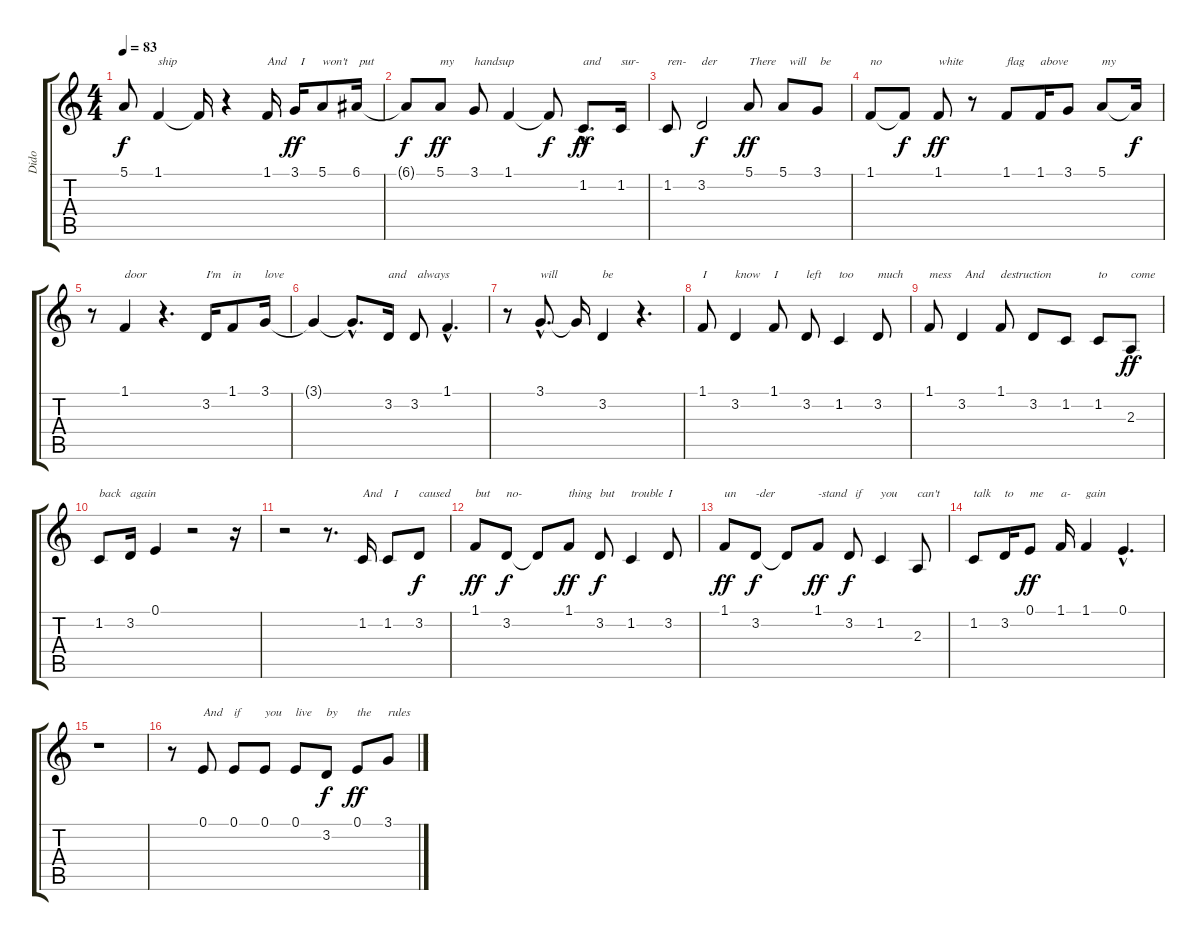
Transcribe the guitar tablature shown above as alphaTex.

\track ("Dido" "Dido") {instrument panflute}
\staff {score tabs}
\tuning (E4 B3 G3 D3 A2 E2) {hide}
\ts (4 4)
\tempo 83
\clef g2
\ks c
5.1{t}.8{dy f} 1.1.4{txt "ship"} 1.1{t}.16 r.4 1.1.16{txt "And"} 3.1.16{txt "  I" dy ff} 5.1.8{txt "won't"} 6.1.16{txt " put"} |
6.1{t}.8{dy f} 5.1.8{txt "my" dy ff} 3.1.8{txt "handsup"} 1.1.4 1.1{t}.8{dy f} 1.2{hac}.8{d txt "and" dy ff} 1.2.16{txt "sur-"} |
1.2.8{txt "ren-"} 3.2.2{txt "der" dy f} 5.1.8{txt "There" dy ff} 5.1.8{txt "  will"} 3.1.8{txt " be"} |
1.1.8{txt "no"} 1.1{t}.8{dy f} 1.1.8{txt "white" dy ff} r.8 1.1.8{txt "flag"} 1.1.16{txt "above"} 3.1.8 5.1.8{txt "my"} 5.1{t}.16{dy f} |
r.8 1.1.4{txt "door"} r.4{d} 3.2.16{txt "I'm"} 1.1.8{txt "in"} 3.1.16{txt "love"} |
3.1{t}.4 3.1{hac t}.8{d} 3.2.16{txt "and"} 3.2.8{txt " always"} 1.1{hac}.4{d} |
r.8 3.1{hac}.8{d txt "will"} 3.1{t}.16 3.2.4{txt "be"} r.4{d} |
1.1.8{txt "I"} 3.2.4{txt "know"} 1.1.8{txt "I"} 3.2.8{txt "left"} 1.2.4{txt "too"} 3.2.8{txt "much"} |
1.1.8{txt "mess"} 3.2.4{txt " And"} 1.1.8{txt "destruction"} 3.2.8 1.2.8 1.2.8{txt "to"} 2.3.8{txt "come" dy ff} |
1.2.8{txt "back"} 3.2.16{txt "again"} 0.1.4 r.2 r.16 |
r.2 r.8{d} 1.2.16{txt "And"} 1.2.8{txt "  I"} 3.2.8{txt "caused" dy f} |
1.1.8{txt "but" dy ff} 3.2.8{txt "no-" dy f} 3.2{t}.8 1.1.8{txt "thing" dy ff} 3.2.8{txt "but" dy f} 1.2.4{txt "trouble"} 3.2.8{txt "I"} |
1.1.8{txt "un" dy ff} 3.2.8{txt "-der" dy f} 3.2{t}.8 1.1.8{txt "-stand" dy ff} 3.2.8{txt "  if" dy f} 1.2.4{txt "you"} 2.3.8{txt "can't"} |
1.2.8{txt "talk"} 3.2.16{txt "to"} 0.1.8{txt "me" dy ff} 1.1.16{txt "a-"} 1.1.4{txt "gain"} 0.1{hac}.4{d} |
r.1 |
r.8 0.1.8{txt "And"} 0.1.8{txt "if"} 0.1.8{txt "you"} 0.1.8{txt "live"} 3.2.8{txt "by" dy f} 0.1.8{txt "the" dy ff} 3.1.8{txt "rules"}
